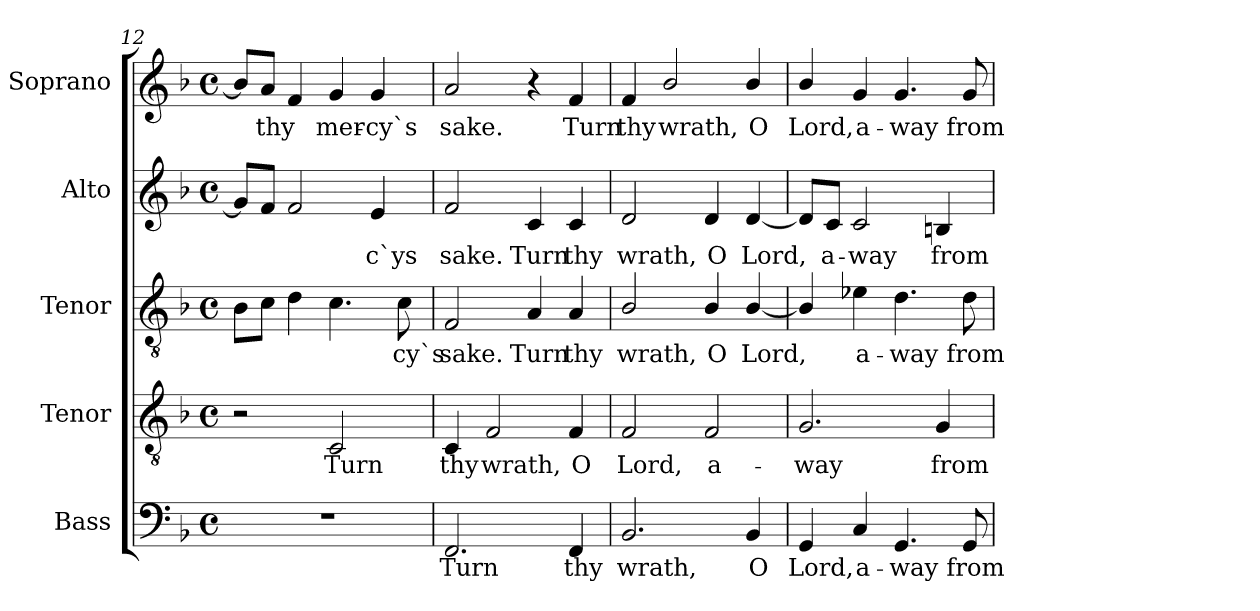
**kern	**text	**kern	**text	**kern	**text	**kern	**text	**kern	**text
*part5	*part5	*part4	*part4	*part3	*part3	*part2	*part2	*part1	*part1
*staff5	*staff5	*staff4	*staff4	*staff3	*staff3	*staff2	*staff2	*staff1	*staff1
*I"Bass	*	*I"Tenor	*	*I"Tenor	*	*I"Alto	*	*I"Soprano	*
*I'B.	*	*I'T.	*	*I'T.	*	*I'A.	*	*I'S.	*
!!LO:LB:g=z
*clefF4	*	*clefGv2	*	*clefGv2	*	*clefG2	*	*clefG2	*
*	*	*ITrd7c12	*	*ITrd7c12	*	*	*	*	*
*k[b-]	*	*k[b-]	*	*k[b-]	*	*k[b-]	*	*k[b-]	*
*F:	*	*F:	*	*F:	*	*F:	*	*F:	*
*M4/4	*	*M4/4	*	*M4/4	*	*M4/4	*	*M4/4	*
*met(c)	*	*met(c)	*	*met(c)	*	*met(c)	*	*met(c)	*
=12	=12	=12	=12	=12	=12	=12	=12	=12	=12
1r	.	2r	.	8BB-i\L	.	8gi/L]	.	8b-i/L]	.
!	!	!	!	!	!	!	!	!	!LO:LY:b:color=#000000
.	.	.	.	8Ci\J	.	8fi/J	.	8ai/J	thy
.	.	.	.	4Di\	.	2fi/	.	4fi/	.
!	!	!	!LO:LY:b:color=#000000	!	!	!	!	!	!
!	!	!	!	!	!	!	!	!	!LO:LY:b:color=#000000
.	.	2CCi/	Turn	4.Ci\	.	.	.	4gi/	mer-
!	!	!	!	!	!	!	!LO:LY:b:color=#000000	!	!
!	!	!	!	!	!	!	!	!	!LO:LY:b:color=#000000
.	.	.	.	.	.	4ei/	-c`ys	4gi/	-cy`s
!	!	!	!	!	!LO:LY:b:color=#000000	!	!	!	!
.	.	.	.	8Ci\	-cy`s	.	.	.	.
=13	=13	=13	=13	=13	=13	=13	=13	=13	=13
!	!LO:LY:b:color=#000000	!	!	!	!	!	!	!	!
!	!	!	!LO:LY:b:color=#000000	!	!	!	!	!	!
!	!	!	!	!	!LO:LY:b:color=#000000	!	!	!	!
!	!	!	!	!	!	!	!LO:LY:b:color=#000000	!	!
!	!	!	!	!	!	!	!	!	!LO:LY:b:color=#000000
2.FFi/	Turn	4CCi/	thy	2FFi/	sake.	2fi/	sake.	2ai/	sake.
!	!	!	!LO:LY:b:color=#000000	!	!	!	!	!	!
.	.	2FFi/	wrath,	.	.	.	.	.	.
!	!	!	!	!	!LO:LY:b:color=#000000	!	!	!	!
!	!	!	!	!	!	!	!LO:LY:b:color=#000000	!	!
.	.	.	.	4AAi/	Turn	4ci/	Turn	4r	.
!	!LO:LY:b:color=#000000	!	!	!	!	!	!	!	!
!	!	!	!LO:LY:b:color=#000000	!	!	!	!	!	!
!	!	!	!	!	!LO:LY:b:color=#000000	!	!	!	!
!	!	!	!	!	!	!	!LO:LY:b:color=#000000	!	!
!	!	!	!	!	!	!	!	!	!LO:LY:b:color=#000000
4FFi/	thy	4FFi/	O	4AAi/	thy	4ci/	thy	4fi/	Turn
=14	=14	=14	=14	=14	=14	=14	=14	=14	=14
!	!LO:LY:b:color=#000000	!	!	!	!	!	!	!	!
!	!	!	!LO:LY:b:color=#000000	!	!	!	!	!	!
!	!	!	!	!	!LO:LY:b:color=#000000	!	!	!	!
!	!	!	!	!	!	!	!LO:LY:b:color=#000000	!	!
!	!	!	!	!	!	!	!	!	!LO:LY:b:color=#000000
2.BB-i/	wrath,	2FFi/	Lord,	2BB-i/	wrath,	2di/	wrath,	4fi/	thy
!	!	!	!	!	!	!	!	!	!LO:LY:b:color=#000000
.	.	.	.	.	.	.	.	2b-i/	wrath,
!	!	!	!LO:LY:b:color=#000000	!	!	!	!	!	!
!	!	!	!	!	!LO:LY:b:color=#000000	!	!	!	!
!	!	!	!	!	!	!	!LO:LY:b:color=#000000	!	!
.	.	2FFi/	a-	4BB-i/	O	4di/	O	.	.
!	!LO:LY:b:color=#000000	!	!	!	!	!	!	!	!
!	!	!	!	!	!LO:LY:b:color=#000000	!	!	!	!
!	!	!	!	!	!	!	!LO:LY:b:color=#000000	!	!
!	!	!	!	!	!	!	!	!	!LO:LY:b:color=#000000
4BB-i/	O	.	.	[4BB-i/	Lord,	[4di/	Lord,	4b-i/	O
=15	=15	=15	=15	=15	=15	=15	=15	=15	=15
!	!LO:LY:b:color=#000000	!	!	!	!	!	!	!	!
!	!	!	!LO:LY:b:color=#000000	!	!	!	!	!	!
!	!	!	!	!	!	!	!	!	!LO:LY:b:color=#000000
4GGi/	Lord,	2.GGi/	-way	4BB-i/]	.	8di/L]	.	4b-i/	Lord,
!	!	!	!	!	!	!	!LO:LY:b:color=#000000	!	!
.	.	.	.	.	.	8ci/J	a-	.	.
!	!LO:LY:b:color=#000000	!	!	!	!	!	!	!	!
!	!	!	!	!	!LO:LY:b:color=#000000	!	!	!	!
!	!	!	!	!	!	!	!LO:LY:b:color=#000000	!	!
!	!	!	!	!	!	!	!	!	!LO:LY:b:color=#000000
4Ci/	a-	.	.	4E-Xi\	a-	2ci/	-way	4gi/	a-
!	!LO:LY:b:color=#000000	!	!	!	!	!	!	!	!
!	!	!	!	!	!LO:LY:b:color=#000000	!	!	!	!
!	!	!	!	!	!	!	!	!	!LO:LY:b:color=#000000
4.GGi/	-way	.	.	4.Di\	-way	.	.	4.gi/	-way
!	!	!	!LO:LY:b:color=#000000	!	!	!	!	!	!
!	!	!	!	!	!	!	!LO:LY:b:color=#000000	!	!
.	.	4GGi/	from	.	.	4Bni/	from	.	.
!	!LO:LY:b:color=#000000	!	!	!	!	!	!	!	!
!	!	!	!	!	!LO:LY:b:color=#000000	!	!	!	!
!	!	!	!	!	!	!	!	!	!LO:LY:b:color=#000000
8GGi/	from	.	.	8Di\	from	.	.	8gi/	from
=	=	=	=	=	=	=	=	=	=
*-	*-	*-	*-	*-	*-	*-	*-	*-	*-
